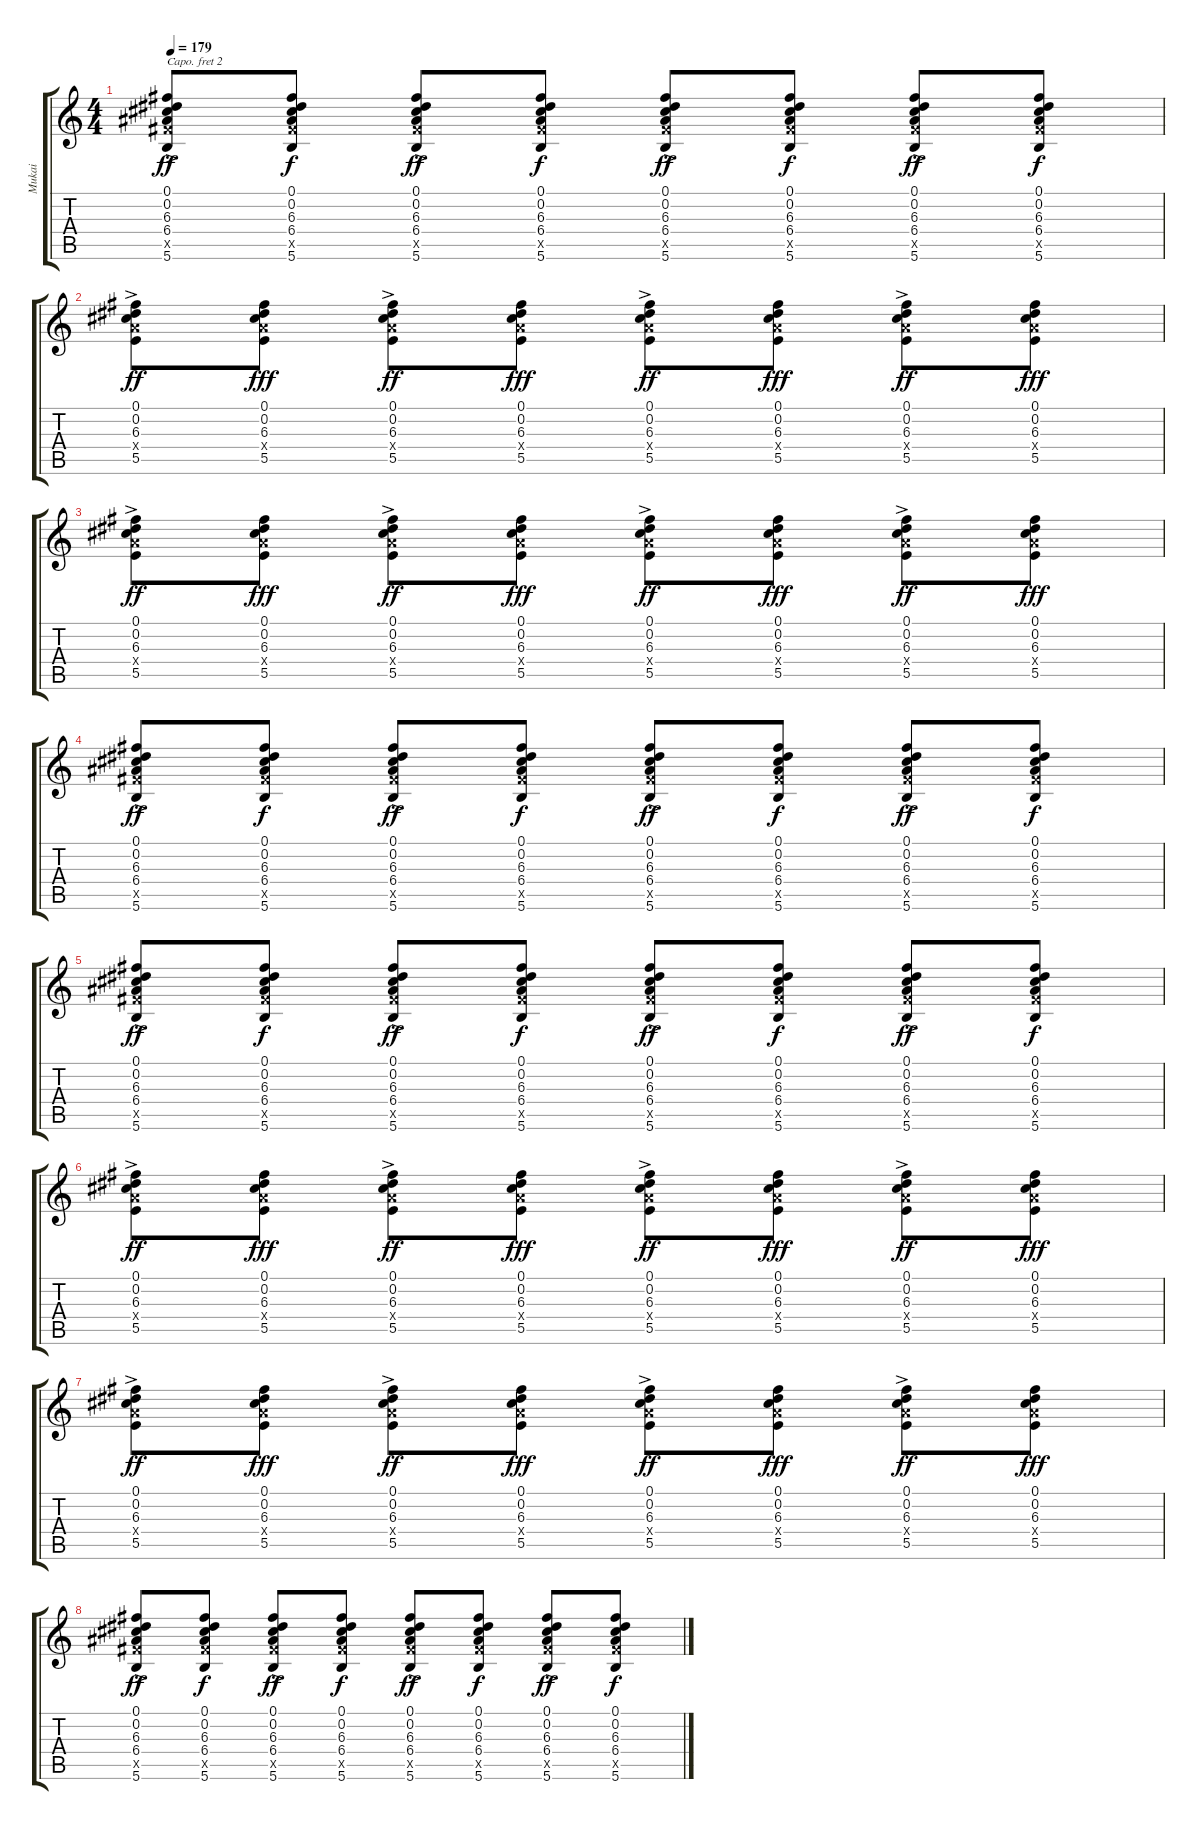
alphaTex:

\track ("Mukai" "Mukai") {instrument overdrivenguitar}
\staff {score tabs}
\capo 2
\tuning (E4 B3 G3 D3 A2 E2) {hide}
\ts (4 4)
\tempo 179
\clef g2
\ks c
(0.1 0.2 6.3{ac} 6.4{ac} 7.5{ac x} 5.6{ac}).8{dy ff} (0.1 0.2 6.3 6.4 7.5{x} 5.6).8{dy f} (0.1 0.2 6.3{ac} 6.4{ac} 7.5{ac x} 5.6{ac}).8{dy ff} (0.1 0.2 6.3 6.4 7.5{x} 5.6).8{dy f} (0.1 0.2 6.3{ac} 6.4{ac} 7.5{ac x} 5.6{ac}).8{dy ff} (0.1 0.2 6.3 6.4 7.5{x} 5.6).8{dy f} (0.1 0.2 6.3{ac} 6.4{ac} 7.5{ac x} 5.6{ac}).8{dy ff} (0.1 0.2 6.3 6.4 7.5{x} 5.6).8{dy f} |
(0.1 0.2 6.3{ac} 5.4{ac x} 5.5{ac}).8{dy ff} (0.1 0.2 6.3 5.4{x} 5.5).8{dy fff} (0.1 0.2 6.3{ac} 5.4{ac x} 5.5{ac}).8{dy ff} (0.1 0.2 6.3 5.4{x} 5.5).8{dy fff} (0.1 0.2 6.3{ac} 5.4{ac x} 5.5{ac}).8{dy ff} (0.1 0.2 6.3 5.4{x} 5.5).8{dy fff} (0.1 0.2 6.3{ac} 5.4{ac x} 5.5{ac}).8{dy ff} (0.1 0.2 6.3 5.4{x} 5.5).8{dy fff} |
(0.1 0.2 6.3{ac} 5.4{ac x} 5.5{ac}).8{dy ff} (0.1 0.2 6.3 5.4{x} 5.5).8{dy fff} (0.1 0.2 6.3{ac} 5.4{ac x} 5.5{ac}).8{dy ff} (0.1 0.2 6.3 5.4{x} 5.5).8{dy fff} (0.1 0.2 6.3{ac} 5.4{ac x} 5.5{ac}).8{dy ff} (0.1 0.2 6.3 5.4{x} 5.5).8{dy fff} (0.1 0.2 6.3{ac} 5.4{ac x} 5.5{ac}).8{dy ff} (0.1 0.2 6.3 5.4{x} 5.5).8{dy fff} |
(0.1 0.2 6.3{ac} 6.4{ac} 7.5{ac x} 5.6{ac}).8{dy ff} (0.1 0.2 6.3 6.4 7.5{x} 5.6).8{dy f} (0.1 0.2 6.3{ac} 6.4{ac} 7.5{ac x} 5.6{ac}).8{dy ff} (0.1 0.2 6.3 6.4 7.5{x} 5.6).8{dy f} (0.1 0.2 6.3{ac} 6.4{ac} 7.5{ac x} 5.6{ac}).8{dy ff} (0.1 0.2 6.3 6.4 7.5{x} 5.6).8{dy f} (0.1 0.2 6.3{ac} 6.4{ac} 7.5{ac x} 5.6{ac}).8{dy ff} (0.1 0.2 6.3 6.4 7.5{x} 5.6).8{dy f} |
(0.1 0.2 6.3{ac} 6.4{ac} 7.5{ac x} 5.6{ac}).8{dy ff} (0.1 0.2 6.3 6.4 7.5{x} 5.6).8{dy f} (0.1 0.2 6.3{ac} 6.4{ac} 7.5{ac x} 5.6{ac}).8{dy ff} (0.1 0.2 6.3 6.4 7.5{x} 5.6).8{dy f} (0.1 0.2 6.3{ac} 6.4{ac} 7.5{ac x} 5.6{ac}).8{dy ff} (0.1 0.2 6.3 6.4 7.5{x} 5.6).8{dy f} (0.1 0.2 6.3{ac} 6.4{ac} 7.5{ac x} 5.6{ac}).8{dy ff} (0.1 0.2 6.3 6.4 7.5{x} 5.6).8{dy f} |
(0.1 0.2 6.3{ac} 5.4{ac x} 5.5{ac}).8{dy ff} (0.1 0.2 6.3 5.4{x} 5.5).8{dy fff} (0.1 0.2 6.3{ac} 5.4{ac x} 5.5{ac}).8{dy ff} (0.1 0.2 6.3 5.4{x} 5.5).8{dy fff} (0.1 0.2 6.3{ac} 5.4{ac x} 5.5{ac}).8{dy ff} (0.1 0.2 6.3 5.4{x} 5.5).8{dy fff} (0.1 0.2 6.3{ac} 5.4{ac x} 5.5{ac}).8{dy ff} (0.1 0.2 6.3 5.4{x} 5.5).8{dy fff} |
(0.1 0.2 6.3{ac} 5.4{ac x} 5.5{ac}).8{dy ff} (0.1 0.2 6.3 5.4{x} 5.5).8{dy fff} (0.1 0.2 6.3{ac} 5.4{ac x} 5.5{ac}).8{dy ff} (0.1 0.2 6.3 5.4{x} 5.5).8{dy fff} (0.1 0.2 6.3{ac} 5.4{ac x} 5.5{ac}).8{dy ff} (0.1 0.2 6.3 5.4{x} 5.5).8{dy fff} (0.1 0.2 6.3{ac} 5.4{ac x} 5.5{ac}).8{dy ff} (0.1 0.2 6.3 5.4{x} 5.5).8{dy fff} |
(0.1 0.2 6.3{ac} 6.4{ac} 7.5{ac x} 5.6{ac}).8{dy ff} (0.1 0.2 6.3 6.4 7.5{x} 5.6).8{dy f} (0.1 0.2 6.3{ac} 6.4{ac} 7.5{ac x} 5.6{ac}).8{dy ff} (0.1 0.2 6.3 6.4 7.5{x} 5.6).8{dy f} (0.1 0.2 6.3{ac} 6.4{ac} 7.5{ac x} 5.6{ac}).8{dy ff} (0.1 0.2 6.3 6.4 7.5{x} 5.6).8{dy f} (0.1 0.2 6.3{ac} 6.4{ac} 7.5{ac x} 5.6{ac}).8{dy ff} (0.1 0.2 6.3 6.4 7.5{x} 5.6).8{dy f}
